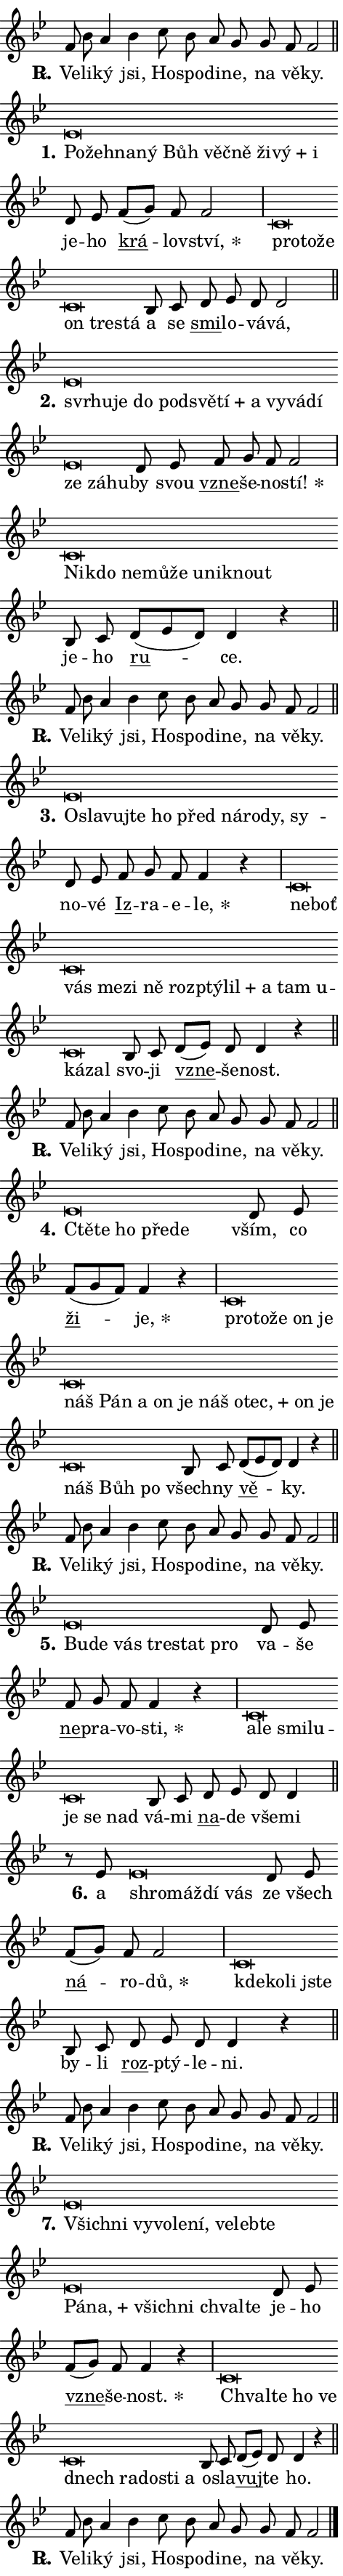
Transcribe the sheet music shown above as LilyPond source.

\version "2.24.0"
\header { tagline = "" }
\paper {
  indent = 0\cm
  top-margin = 0\cm
  right-margin = 0.13\cm % to fit lyric hyphens
  bottom-margin = 0\cm
  left-margin = 0\cm
  paper-width = 8\cm
  page-breaking = #ly:one-page-breaking
  system-system-spacing.basic-distance = #11
  score-system-spacing.basic-distance = #11
  ragged-last = ##f
}


%% Author: Thomas Morley
%% https://lists.gnu.org/archive/html/lilypond-user/2020-05/msg00002.html
#(define (line-position grob)
"Returns position of @var[grob} in current system:
   @code{'start}, if at first time-step
   @code{'end}, if at last time-step
   @code{'middle} otherwise
"
  (let* ((col (ly:item-get-column grob))
         (ln (ly:grob-object col 'left-neighbor))
         (rn (ly:grob-object col 'right-neighbor))
         (col-to-check-left (if (ly:grob? ln) ln col))
         (col-to-check-right (if (ly:grob? rn) rn col))
         (break-dir-left
           (and
             (ly:grob-property col-to-check-left 'non-musical #f)
             (ly:item-break-dir col-to-check-left)))
         (break-dir-right
           (and
             (ly:grob-property col-to-check-right 'non-musical #f)
             (ly:item-break-dir col-to-check-right))))
        (cond ((eqv? 1 break-dir-left) 'start)
              ((eqv? -1 break-dir-right) 'end)
              (else 'middle))))

#(define (tranparent-at-line-position vctor)
  (lambda (grob)
  "Relying on @code{line-position} select the relevant enry from @var{vctor}.
Used to determine transparency,"
    (case (line-position grob)
      ((end) (not (vector-ref vctor 0)))
      ((middle) (not (vector-ref vctor 1)))
      ((start) (not (vector-ref vctor 2))))))

noteHeadBreakVisibility =
#(define-music-function (break-visibility)(vector?)
"Makes @code{NoteHead}s transparent relying on @var{break-visibility}"
#{
  \override NoteHead.transparent =
    #(tranparent-at-line-position break-visibility)
#})

#(define delete-ledgers-for-transparent-note-heads
  (lambda (grob)
    "Reads whether a @code{NoteHead} is transparent.
If so this @code{NoteHead} is removed from @code{'note-heads} from
@var{grob}, which is supposed to be @code{LedgerLineSpanner}.
As a result ledgers are not printed for this @code{NoteHead}"
    (let* ((nhds-array (ly:grob-object grob 'note-heads))
           (nhds-list
             (if (ly:grob-array? nhds-array)
                 (ly:grob-array->list nhds-array)
                 '()))
           ;; Relies on the transparent-property being done before
           ;; Staff.LedgerLineSpanner.after-line-breaking is executed.
           ;; This is fragile ...
           (to-keep
             (remove
               (lambda (nhd)
                 (ly:grob-property nhd 'transparent #f))
               nhds-list)))
      ;; TODO find a better method to iterate over grob-arrays, similiar
      ;; to filter/remove etc for lists
      ;; For now rebuilt from scratch
      (set! (ly:grob-object grob 'note-heads)  '())
      (for-each
        (lambda (nhd)
          (ly:pointer-group-interface::add-grob grob 'note-heads nhd))
        to-keep))))

squashNotes = {
  \override NoteHead.X-extent = #'(-0.2 . 0.2)
  \override NoteHead.Y-extent = #'(-0.75 . 0)
  \override NoteHead.stencil =
    #(lambda (grob)
       (let ((pos (ly:grob-property grob 'staff-position)))
         (begin
           (if (< pos -7) (display "ERROR: Lower brevis then expected\n") (display ""))
           (if (<= pos -6) ly:text-interface::print ly:note-head::print))))
}
unSquashNotes = {
  \revert NoteHead.X-extent
  \revert NoteHead.Y-extent
  \revert NoteHead.stencil
}

hideNotes = \noteHeadBreakVisibility #begin-of-line-visible
unHideNotes = \noteHeadBreakVisibility #all-visible

% work-around for resetting accidentals
% https://lilypond.org/doc/v2.23/Documentation/notation/displaying-rhythms#unmetered-music
cadenzaMeasure = {
  \cadenzaOff
  \partial 1024 s1024
  \cadenzaOn
}

#(define-markup-command (accent layout props text) (markup?)
  "Underline accented syllable"
  (interpret-markup layout props
    #{\markup \override #'(offset . 4.3) \underline { #text }#}))

responsum = \markup \concat {
  "R" \hspace #-1.05 \path #0.1 #'((moveto 0 0.07) (lineto 0.9 0.8)) \hspace #0.05 "."
}

spaceSize = #0.6828661417322834 % exact space size for TeX Gyre Schola

\layout {
  \context {
    \Staff
    \remove "Time_signature_engraver"
    \override LedgerLineSpanner.after-line-breaking = #delete-ledgers-for-transparent-note-heads
  }
  \context {
    \Lyrics {
      \override LyricSpace.minimum-distance = \spaceSize
      \override LyricText.font-name = #"TeX Gyre Schola"
      \override LyricText.font-size = 1
      \override StanzaNumber.font-name = #"TeX Gyre Schola Bold"
      \override StanzaNumber.font-size = 1
    }
  }
  \context {
    \Score 
    \override NoteHead.text =
      #(lambda (grob) 
        (let ((pos (ly:grob-property grob 'staff-position)))
          #{\markup {
            \combine
              \halign #-0.55 \raise #(if (= pos -6) 0 0.5) \override #'(thickness . 2) \draw-line #'(3.2 . 0)
              \musicglyph "noteheads.sM1"
          }#}))
  }
}

% magnetic-lyrics.ily
%
%   written by
%     Jean Abou Samra <jean@abou-samra.fr>
%     Werner Lemberg <wl@gnu.org>
%
%   adapted by
%     Jiri Hon <jiri.hon@gmail.com>
%
% Version 2022-Apr-15

% https://www.mail-archive.com/lilypond-user@gnu.org/msg149350.html

#(define (Left_hyphen_pointer_engraver context)
   "Collect syllable-hyphen-syllable occurrences in lyrics and store
them in properties.  This engraver only looks to the left.  For
example, if the lyrics input is @code{foo -- bar}, it does the
following.

@itemize @bullet
@item
Set the @code{text} property of the @code{LyricHyphen} grob between
@q{foo} and @q{bar} to @code{foo}.

@item
Set the @code{left-hyphen} property of the @code{LyricText} grob with
text @q{foo} to the @code{LyricHyphen} grob between @q{foo} and
@q{bar}.
@end itemize

Use this auxiliary engraver in combination with the
@code{lyric-@/text::@/apply-@/magnetic-@/offset!} hook."
   (let ((hyphen #f)
         (text #f))
     (make-engraver
      (acknowledgers
       ((lyric-syllable-interface engraver grob source-engraver)
        (set! text grob)))
      (end-acknowledgers
       ((lyric-hyphen-interface engraver grob source-engraver)
        ;(when (not (grob::has-interface grob 'lyric-space-interface))
          (set! hyphen grob)));)
      ((stop-translation-timestep engraver)
       (when (and text hyphen)
         (ly:grob-set-object! text 'left-hyphen hyphen))
       (set! text #f)
       (set! hyphen #f)))))

#(define (lyric-text::apply-magnetic-offset! grob)
   "If the space between two syllables is less than the value in
property @code{LyricText@/.details@/.squash-threshold}, move the right
syllable to the left so that it gets concatenated with the left
syllable.

Use this function as a hook for
@code{LyricText@/.after-@/line-@/breaking} if the
@code{Left_@/hyphen_@/pointer_@/engraver} is active."
   (let ((hyphen (ly:grob-object grob 'left-hyphen #f)))
     (when hyphen
       (let ((left-text (ly:spanner-bound hyphen LEFT)))
         (when (grob::has-interface left-text 'lyric-syllable-interface)
           (let* ((common (ly:grob-common-refpoint grob left-text X))
                  (this-x-ext (ly:grob-extent grob common X))
                  (left-x-ext
                   (begin
                     ;; Trigger magnetism for left-text.
                     (ly:grob-property left-text 'after-line-breaking)
                     (ly:grob-extent left-text common X)))
                  ;; `delta` is the gap width between two syllables.
                  (delta (- (interval-start this-x-ext)
                            (interval-end left-x-ext)))
                  (details (ly:grob-property grob 'details))
                  (threshold (assoc-get 'squash-threshold details 0.2)))
             (when (< delta threshold)
               (let* (;; We have to manipulate the input text so that
                      ;; ligatures crossing syllable boundaries are not
                      ;; disabled.  For languages based on the Latin
                      ;; script this is essentially a beautification.
                      ;; However, for non-Western scripts it can be a
                      ;; necessity.
                      (lt (ly:grob-property left-text 'text))
                      (rt (ly:grob-property grob 'text))
                      (is-space (grob::has-interface hyphen 'lyric-space-interface))
                      (space (if is-space " " ""))
                      (extra-delta (if is-space spaceSize 0))
                      ;; Append new syllable.
                      (ltrt-space (if (and (string? lt) (string? rt))
                                (string-append lt space rt)
                                (make-concat-markup (list lt space rt))))
                      ;; Right-align `ltrt` to the right side.
                      (ltrt-space-markup (grob-interpret-markup
                               grob
                               (make-translate-markup
                                (cons (interval-length this-x-ext) 0)
                                (make-right-align-markup ltrt-space)))))
                 (begin
                   ;; Don't print `left-text`.
                   (ly:grob-set-property! left-text 'stencil #f)
                   ;; Set text and stencil (which holds all collected
                   ;; syllables so far) and shift it to the left.
                   (ly:grob-set-property! grob 'text ltrt-space)
                   (ly:grob-set-property! grob 'stencil ltrt-space-markup)
                   (ly:grob-translate-axis! grob (- (- delta extra-delta)) X))))))))))


#(define (lyric-hyphen::displace-bounds-first grob)
   ;; Make very sure this callback isn't triggered too early.
   (let ((left (ly:spanner-bound grob LEFT))
         (right (ly:spanner-bound grob RIGHT)))
     (ly:grob-property left 'after-line-breaking)
     (ly:grob-property right 'after-line-breaking)
     (ly:lyric-hyphen::print grob)))

squashThreshold = #0.4

\layout {
  \context {
    \Lyrics
    \consists #Left_hyphen_pointer_engraver
    \override LyricText.after-line-breaking =
      #lyric-text::apply-magnetic-offset!
    \override LyricHyphen.stencil = #lyric-hyphen::displace-bounds-first
    \override LyricText.details.squash-threshold = \squashThreshold
    \override LyricHyphen.minimum-distance = 0
    \override LyricHyphen.minimum-length = \squashThreshold
  }
}

squashText = \override LyricText.details.squash-threshold = 9999
unSquashText = \override LyricText.details.squash-threshold = \squashThreshold

leftText = \override LyricText.self-alignment-X = #LEFT
unLeftText = \revert LyricText.self-alignment-X

starOffset = #(lambda (grob) 
                (let ((x_offset (ly:self-alignment-interface::aligned-on-x-parent grob)))
                  (if (= x_offset 0) 0 (+ x_offset 1.2))))

star = #(define-music-function (syllable)(string?)
"Append star separator at the end of a syllable"
#{
  \once \override LyricText.X-offset = #starOffset
  \lyricmode { \markup {
    #syllable
    \override #'((font-name . "TeX Gyre Schola Bold")) \hspace #0.2 \lower #0.65 \larger "*"
  } }
#})

starAccent = #(define-music-function (syllable)(string?)
"Append star separator at the end of a syllable and make accent"
#{
  \once \override LyricText.X-offset = #starOffset
  \lyricmode { \markup {
    \accent #syllable
    \override #'((font-name . "TeX Gyre Schola Bold")) \hspace #0.2 \lower #0.65 \larger "*"
  } }
#})

breath = #(define-music-function (syllable)(string?)
"Append breathing indicator at the end of a syllable"
#{
  \lyricmode { \markup { #syllable "+" } }
#})

optionalBreath = #(define-music-function (syllable)(string?)
"Append optional breathing indicator at the end of a syllable"
#{
  \lyricmode { \markup { #syllable "(+)" } }
#})


\score {
    <<
        \new Voice = "melody" { \cadenzaOn \key bes \major \relative { f'8 bes a4 bes \bar "" c8 bes a g \bar "" g f f2 \cadenzaMeasure \bar "||" \break } }
        \new Lyrics \lyricsto "melody" { \lyricmode { \set stanza = \responsum
Ve -- li -- ký jsi, Ho -- spo -- di -- ne, na vě -- ky. } }
    >>
    \layout {}
}

\score {
    <<
        \new Voice = "melody" { \cadenzaOn \key bes \major \relative { \squashNotes es'\breve*1/16 \hideNotes \breve*1/16 \bar "" \breve*1/16 \bar "" \breve*1/16 \bar "" \breve*1/16 \bar "" \breve*1/16 \bar "" \breve*1/16 \bar "" \breve*1/16 \bar "" \breve*1/16 \breve*1/16 \bar "" \unHideNotes \unSquashNotes d8 es \bar "" f[( g)] f f2 \cadenzaMeasure \bar "|" \squashNotes c\breve*1/16 \hideNotes \breve*1/16 \bar "" \breve*1/16 \bar "" \breve*1/16 \bar "" \breve*1/16 \breve*1/16 \bar "" \unHideNotes \unSquashNotes bes8 c \bar "" d es d d2 \cadenzaMeasure \bar "||" \break } }
        \new Lyrics \lyricsto "melody" { \lyricmode { \set stanza = "1."
\leftText Po -- \squashText žeh -- na -- ný Bůh věč -- ně ži -- \breath "vý" i \unLeftText \unSquashText je -- ho \markup \accent krá -- lov -- \star ství, \leftText pro -- \squashText to -- že on tre -- stá \unLeftText \unSquashText a se \markup \accent smi -- lo -- vá -- vá, } }
    >>
    \layout {}
}

\score {
    <<
        \new Voice = "melody" { \cadenzaOn \key bes \major \relative { \squashNotes es'\breve*1/16 \hideNotes \breve*1/16 \bar "" \breve*1/16 \bar "" \breve*1/16 \bar "" \breve*1/16 \bar "" \breve*1/16 \bar "" \breve*1/16 \bar "" \breve*1/16 \bar "" \breve*1/16 \bar "" \breve*1/16 \bar "" \breve*1/16 \bar "" \breve*1/16 \bar "" \breve*1/16 \breve*1/16 \bar "" \unHideNotes \unSquashNotes d8 es \bar "" f g f f2 \cadenzaMeasure \bar "|" \squashNotes c\breve*1/16 \hideNotes \breve*1/16 \bar "" \breve*1/16 \bar "" \breve*1/16 \bar "" \breve*1/16 \bar "" \breve*1/16 \bar "" \breve*1/16 \breve*1/16 \bar "" \unHideNotes \unSquashNotes bes8 c \bar "" d[( es d)] d4 r \cadenzaMeasure \bar "||" \break } }
        \new Lyrics \lyricsto "melody" { \lyricmode { \set stanza = "2."
\leftText svr -- \squashText hu -- je do pod -- svě -- \breath "tí" a vy -- vá -- dí ze zá -- hu -- \unLeftText \unSquashText by svou \markup \accent vzne -- še -- no -- \star stí! \leftText Ni -- \squashText kdo ne -- mů -- že u -- nik -- nout \unLeftText \unSquashText je -- ho \markup \accent ru -- ce. } }
    >>
    \layout {}
}

\score {
    <<
        \new Voice = "melody" { \cadenzaOn \key bes \major \relative { f'8 bes a4 bes \bar "" c8 bes a g \bar "" g f f2 \cadenzaMeasure \bar "||" \break } }
        \new Lyrics \lyricsto "melody" { \lyricmode { \set stanza = \responsum
Ve -- li -- ký jsi, Ho -- spo -- di -- ne, na vě -- ky. } }
    >>
    \layout {}
}

\score {
    <<
        \new Voice = "melody" { \cadenzaOn \key bes \major \relative { \squashNotes es'\breve*1/16 \hideNotes \breve*1/16 \bar "" \breve*1/16 \bar "" \breve*1/16 \bar "" \breve*1/16 \bar "" \breve*1/16 \bar "" \breve*1/16 \bar "" \breve*1/16 \bar "" \breve*1/16 \breve*1/16 \bar "" \unHideNotes \unSquashNotes d8 es \bar "" f g f f4 r \cadenzaMeasure \bar "|" \squashNotes c\breve*1/16 \hideNotes \breve*1/16 \bar "" \breve*1/16 \bar "" \breve*1/16 \bar "" \breve*1/16 \bar "" \breve*1/16 \bar "" \breve*1/16 \bar "" \breve*1/16 \bar "" \breve*1/16 \bar "" \breve*1/16 \bar "" \breve*1/16 \bar "" \breve*1/16 \bar "" \breve*1/16 \breve*1/16 \bar "" \unHideNotes \unSquashNotes bes8 c \bar "" d[( es)] d d4 r \cadenzaMeasure \bar "||" \break } }
        \new Lyrics \lyricsto "melody" { \lyricmode { \set stanza = "3."
\leftText O -- \squashText sla -- vuj -- te ho před ná -- ro -- dy, sy -- \unLeftText \unSquashText no -- vé \markup \accent Iz -- ra -- e -- \star le, \leftText ne -- \squashText boť vás me -- zi ně roz -- ptý -- \breath "lil" a tam u -- ká -- zal \unLeftText \unSquashText svo -- ji \markup \accent vzne -- še -- nost. } }
    >>
    \layout {}
}

\score {
    <<
        \new Voice = "melody" { \cadenzaOn \key bes \major \relative { f'8 bes a4 bes \bar "" c8 bes a g \bar "" g f f2 \cadenzaMeasure \bar "||" \break } }
        \new Lyrics \lyricsto "melody" { \lyricmode { \set stanza = \responsum
Ve -- li -- ký jsi, Ho -- spo -- di -- ne, na vě -- ky. } }
    >>
    \layout {}
}

\score {
    <<
        \new Voice = "melody" { \cadenzaOn \key bes \major \relative { \squashNotes es'\breve*1/16 \hideNotes \breve*1/16 \bar "" \breve*1/16 \bar "" \breve*1/16 \breve*1/16 \bar "" \unHideNotes \unSquashNotes d8 es \bar "" f[( g f)] f4 r \cadenzaMeasure \bar "|" \squashNotes c\breve*1/16 \hideNotes \breve*1/16 \bar "" \breve*1/16 \bar "" \breve*1/16 \bar "" \breve*1/16 \bar "" \breve*1/16 \bar "" \breve*1/16 \bar "" \breve*1/16 \bar "" \breve*1/16 \bar "" \breve*1/16 \bar "" \breve*1/16 \bar "" \breve*1/16 \bar "" \breve*1/16 \bar "" \breve*1/16 \bar "" \breve*1/16 \bar "" \breve*1/16 \bar "" \breve*1/16 \breve*1/16 \bar "" \unHideNotes \unSquashNotes bes8 c \bar "" d[( es d)] d4 r \cadenzaMeasure \bar "||" \break } }
        \new Lyrics \lyricsto "melody" { \lyricmode { \set stanza = "4."
\leftText Ctě -- \squashText te ho pře -- de \unLeftText \unSquashText vším, co \markup \accent ži -- \star je, \leftText pro -- \squashText to -- že on je náš Pán a on je náš o -- \breath "tec," on je náš Bůh po \unLeftText \unSquashText všech -- ny \markup \accent vě -- ky. } }
    >>
    \layout {}
}

\score {
    <<
        \new Voice = "melody" { \cadenzaOn \key bes \major \relative { f'8 bes a4 bes \bar "" c8 bes a g \bar "" g f f2 \cadenzaMeasure \bar "||" \break } }
        \new Lyrics \lyricsto "melody" { \lyricmode { \set stanza = \responsum
Ve -- li -- ký jsi, Ho -- spo -- di -- ne, na vě -- ky. } }
    >>
    \layout {}
}

\score {
    <<
        \new Voice = "melody" { \cadenzaOn \key bes \major \relative { \squashNotes es'\breve*1/16 \hideNotes \breve*1/16 \bar "" \breve*1/16 \bar "" \breve*1/16 \bar "" \breve*1/16 \breve*1/16 \bar "" \unHideNotes \unSquashNotes d8 es \bar "" f g f f4 r \cadenzaMeasure \bar "|" \squashNotes c\breve*1/16 \hideNotes \breve*1/16 \bar "" \breve*1/16 \bar "" \breve*1/16 \bar "" \breve*1/16 \bar "" \breve*1/16 \breve*1/16 \bar "" \unHideNotes \unSquashNotes bes8 c \bar "" d es d d4 \cadenzaMeasure \bar "||" \break } }
        \new Lyrics \lyricsto "melody" { \lyricmode { \set stanza = "5."
\leftText Bu -- \squashText de vás tre -- stat pro \unLeftText \unSquashText va -- še \markup \accent ne -- pra -- vo -- \star sti, \leftText a -- \squashText le smi -- lu -- je se nad \unLeftText \unSquashText vá -- mi \markup \accent na -- de vše -- mi } }
    >>
    \layout {}
}

\score {
    <<
        \new Voice = "melody" { \cadenzaOn \key bes \major \relative { r8 es'8 \squashNotes es\breve*1/16 \hideNotes \breve*1/16 \bar "" \breve*1/16 \breve*1/16 \bar "" \unHideNotes \unSquashNotes d8 es \bar "" f[( g)] f f2 \cadenzaMeasure \bar "|" \squashNotes c\breve*1/16 \hideNotes \breve*1/16 \bar "" \breve*1/16 \breve*1/16 \bar "" \unHideNotes \unSquashNotes bes8 c \bar "" d es d d4 r \cadenzaMeasure \bar "||" \break } }
        \new Lyrics \lyricsto "melody" { \lyricmode { \set stanza = "6."
a \leftText shro -- \squashText máž -- dí vás \unLeftText \unSquashText ze všech \markup \accent ná -- ro -- \star dů, \leftText kde -- \squashText ko -- li jste \unLeftText \unSquashText by -- li \markup \accent roz -- ptý -- le -- ni. } }
    >>
    \layout {}
}

\score {
    <<
        \new Voice = "melody" { \cadenzaOn \key bes \major \relative { f'8 bes a4 bes \bar "" c8 bes a g \bar "" g f f2 \cadenzaMeasure \bar "||" \break } }
        \new Lyrics \lyricsto "melody" { \lyricmode { \set stanza = \responsum
Ve -- li -- ký jsi, Ho -- spo -- di -- ne, na vě -- ky. } }
    >>
    \layout {}
}

\score {
    <<
        \new Voice = "melody" { \cadenzaOn \key bes \major \relative { \squashNotes es'\breve*1/16 \hideNotes \breve*1/16 \bar "" \breve*1/16 \bar "" \breve*1/16 \bar "" \breve*1/16 \bar "" \breve*1/16 \bar "" \breve*1/16 \bar "" \breve*1/16 \bar "" \breve*1/16 \bar "" \breve*1/16 \bar "" \breve*1/16 \bar "" \breve*1/16 \bar "" \breve*1/16 \bar "" \breve*1/16 \breve*1/16 \bar "" \unHideNotes \unSquashNotes d8 es \bar "" f[( g)] f f4 r \cadenzaMeasure \bar "|" \squashNotes c\breve*1/16 \hideNotes \breve*1/16 \bar "" \breve*1/16 \bar "" \breve*1/16 \bar "" \breve*1/16 \bar "" \breve*1/16 \bar "" \breve*1/16 \bar "" \breve*1/16 \breve*1/16 \bar "" \unHideNotes \unSquashNotes bes8 c \bar "" d[( es)] d d4 r \cadenzaMeasure \bar "||" \break } }
        \new Lyrics \lyricsto "melody" { \lyricmode { \set stanza = "7."
\leftText Všich -- \squashText ni vy -- vo -- le -- ní, ve -- leb -- te Pá -- \breath "na," všich -- ni chval -- te \unLeftText \unSquashText je -- ho \markup \accent vzne -- še -- \star nost. \leftText Chval -- \squashText te ho ve dnech ra -- do -- sti a \unLeftText \unSquashText o -- sla -- \markup \accent vuj -- te ho. } }
    >>
    \layout {}
}

\score {
    <<
        \new Voice = "melody" { \cadenzaOn \key bes \major \relative { f'8 bes a4 bes \bar "" c8 bes a g \bar "" g f f2 \cadenzaMeasure \bar "||" \break } \bar "|." }
        \new Lyrics \lyricsto "melody" { \lyricmode { \set stanza = \responsum
Ve -- li -- ký jsi, Ho -- spo -- di -- ne, na vě -- ky. } }
    >>
    \layout {}
}
